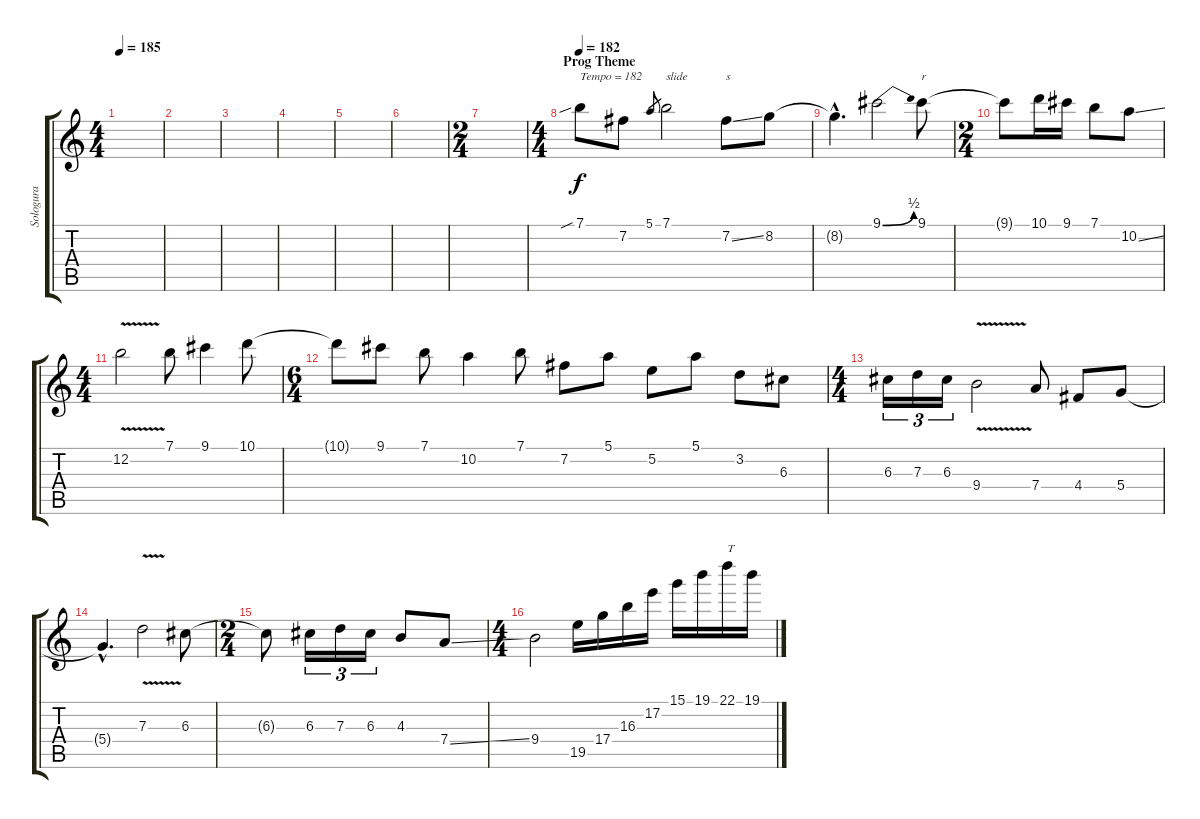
\track ("Sologura" "Sologura") {instrument overdrivenguitar}
\staff {score tabs}
\tuning (E4 B3 G3 D3 A2 E2) {hide}
\ts (4 4)
\section ("" "")
\tempo 185
\clef g2
\ks c
|
|
|
|
\section ("" "")
|
|
\ts (2 4)
|
\ts (4 4)
\section ("" "Prog Theme")
\tempo 182
7.1{sib}.8{txt "Tempo = 182"} 7.2.8 5.1.8{gr} 7.1.2{txt "slide"} 7.2{ss}.8{txt "s"} 8.2.8 |
8.2{hac t}.4{d} 9.1{be (bend 0 0 60 2)}.2 9.1.8{txt "r"} |
\ts (2 4)
9.1{t}.8 10.1.16 9.1.16 7.1.8 10.2{ss}.8 |
\ts (4 4)
12.2{v}.2 7.1.8 9.1.4 10.1.8 |
\ts (6 4)
10.1{t}.8 9.1.8 7.1.8 10.2.4 7.1.8 7.2.8 5.1.8 5.2.8 5.1.8 3.2.8 6.3.8 |
\ts (4 4)
6.3.16{tu (3 2)} 7.3.16{tu (3 2)} 6.3.16{tu (3 2)} 9.4{v}.2 7.4.8 4.4.8 5.4.8 |
5.4{hac t}.4{d} 7.3{v}.2 6.3.8 |
\ts (2 4)
6.3{t}.8 6.3.16{tu (3 2)} 7.3.16{tu (3 2)} 6.3.16{tu (3 2)} 4.3.8 7.4{ss}.8 |
\ts (4 4)
9.4.2 19.5.16 17.4.16 16.3.16 17.2.16 15.1.16 19.1.16 22.1.16{txt "T"} 19.1{h}.16
